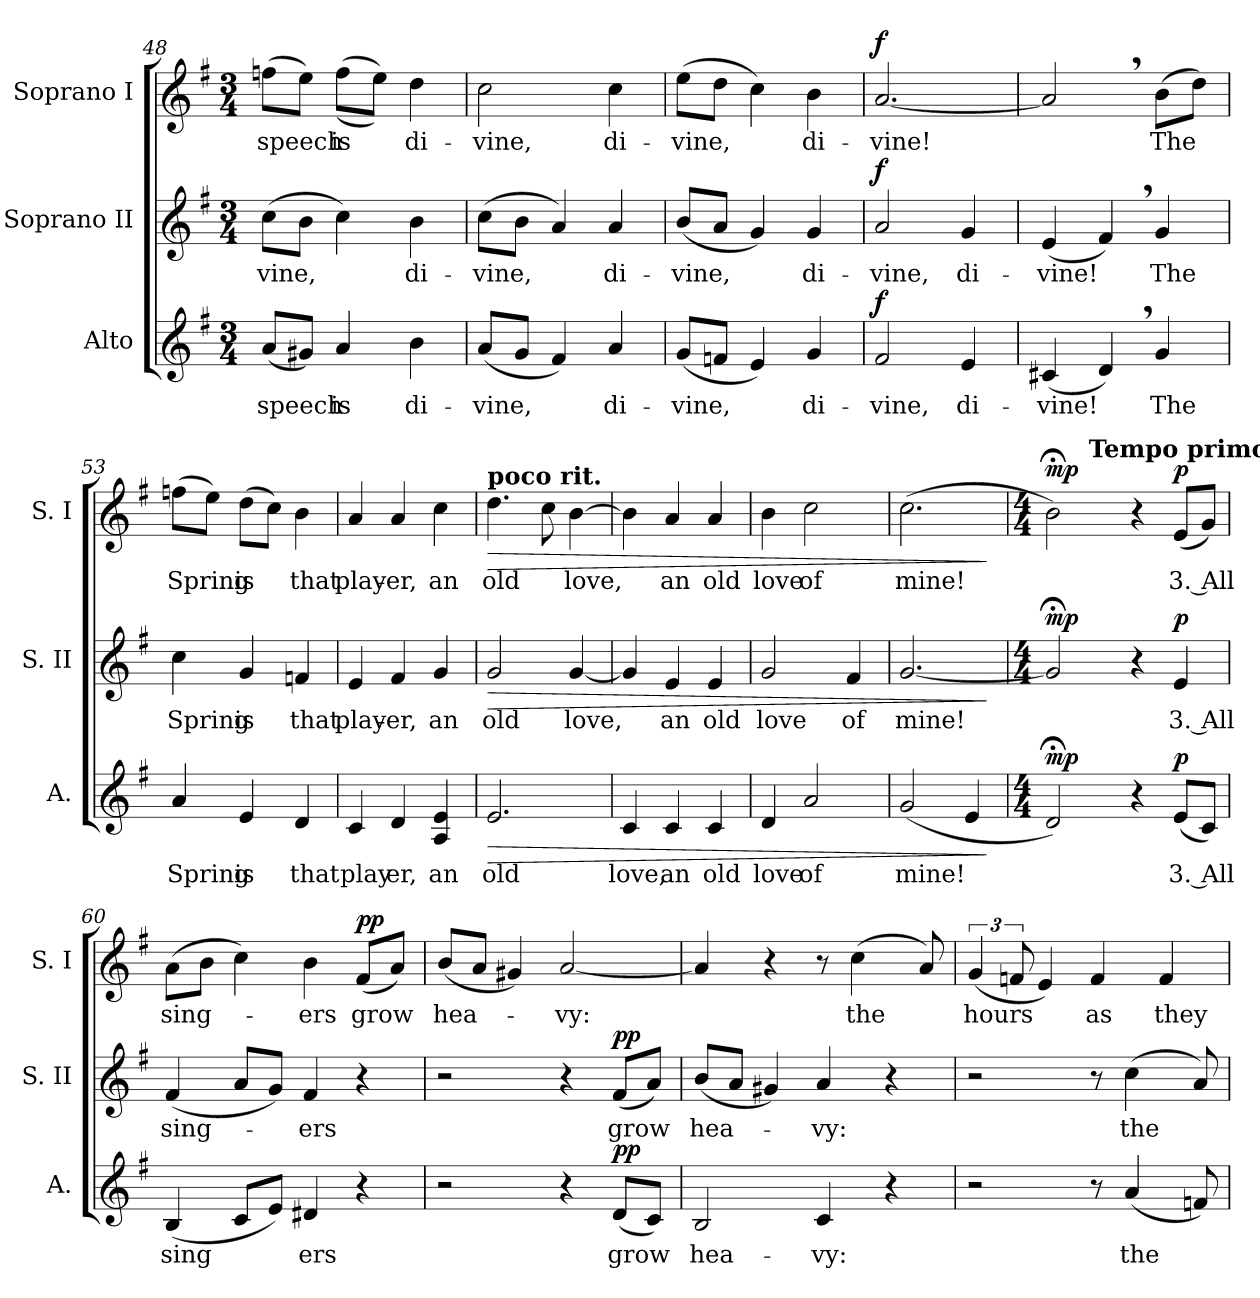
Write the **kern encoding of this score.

**kern	**text	**dynam	**kern	**text	**dynam	**kern	**text	**dynam
*part3	*part3	*part3	*part2	*part2	*part2	*part1	*part1	*part1
*staff3	*staff3	*staff3	*staff2	*staff2	*staff2	*staff1	*staff1	*staff1
*I"Alto	*	*	*I"Soprano II	*	*	*I"Soprano I	*	*
*I'A.	*	*	*I'S. II	*	*	*I'S. I	*	*
*clefG2	*	*	*clefG2	*	*	*clefG2	*	*
*k[f#]	*	*	*k[f#]	*	*	*k[f#]	*	*
*M3/4	*	*	*M3/4	*	*	*M3/4	*	*
=48	=48	=48	=48	=48	=48	=48	=48	=48
!	!LO:LY:b	!	!	!LO:LY:b	!	!	!LO:LY:b	!
(<8a/L	speech	.	(>8cc\L	-vine,	.	(>8ffn\L	speech	.
8g#X/J)	.	.	8b\J	.	.	8ee\J)	.	.
!	!LO:LY:b	!	!	!	!	!	!LO:LY:b	!
4a/	is	.	4cc\)	.	.	(>(>8ff\L	is	.
.	.	.	.	.	.	8ee\J))	.	.
!	!LO:LY:b	!	!	!LO:LY:b	!	!	!LO:LY:b	!
4b\	di-	.	4b\	di-	.	4dd\	di-	.
=49	=49	=49	=49	=49	=49	=49	=49	=49
!	!LO:LY:b	!	!	!LO:LY:b	!	!	!LO:LY:b	!
(<8a/L	-vine,	.	(>8cc\L	-vine,	.	2cc\	-vine,	.
8g/J	.	.	8b\J	.	.	.	.	.
4f#/)	.	.	4a/)	.	.	.	.	.
!	!LO:LY:b	!	!	!LO:LY:b	!	!	!LO:LY:b	!
4a/	di-	.	4a/	di-	.	4cc\	di-	.
=50	=50	=50	=50	=50	=50	=50	=50	=50
!	!LO:LY:b	!	!	!LO:LY:b	!	!	!LO:LY:b	!
(<8g/L	-vine,	.	(<8b/L	-vine,	.	(>8ee\L	-vine,	.
8fn/J	.	.	8a/J	.	.	8dd\J	.	.
4e/)	.	.	4g/)	.	.	4cc\)	.	.
!	!LO:LY:b	!	!	!LO:LY:b	!	!	!LO:LY:b	!
4g/	di-	.	4g/	di-	.	4b\	di-	.
=51	=51	=51	=51	=51	=51	=51	=51	=51
!	!LO:LY:b	!LO:DY:b	!	!LO:LY:b	!LO:DY:b	!	!LO:LY:b	!LO:DY:b
2f#/	-vine,	f	2a/	-vine,	f	[2.a/	-vine!	f
!	!LO:LY:b	!	!	!LO:LY:b	!	!	!	!
4e/	di-	.	4g/	di-	.	.	.	.
=52	=52	=52	=52	=52	=52	=52	=52	=52
!	!LO:LY:b	!	!	!LO:LY:b	!	!	!	!
(<4c#X/	-vine!	.	(<4e/	-vine!	.	2a,/]	.	.
4d,/)	.	.	4f#,/)	.	.	.	.	.
!	!LO:LY:b	!	!	!LO:LY:b	!	!	!LO:LY:b	!
4g/	The	.	4g/	The	.	(>8b\L	The	.
.	.	.	.	.	.	8dd\J)	.	.
=53	=53	=53	=53	=53	=53	=53	=53	=53
!	!LO:LY:b	!	!	!LO:LY:b	!	!	!LO:LY:b	!
4a/	Spring	.	4cc\	Spring	.	(>8ffn\L	Spring	.
.	.	.	.	.	.	8ee\J)	.	.
!	!LO:LY:b	!	!	!LO:LY:b	!	!	!LO:LY:b	!
4e/	is	.	4g/	is	.	(>8dd\L	is	.
.	.	.	.	.	.	8cc\J)	.	.
!	!LO:LY:b	!	!	!LO:LY:b	!	!	!LO:LY:b	!
4d/	that	.	4fn/	that	.	4b\	that	.
!!LO:LB:g=z
=54	=54	=54	=54	=54	=54	=54	=54	=54
!	!LO:LY:b	!	!	!LO:LY:b	!	!	!LO:LY:b	!
4c/	play	.	4e/	play-	.	4a/	play-	.
!	!LO:LY:b	!	!	!LO:LY:b	!	!	!LO:LY:b	!
4d/	er,	.	4f#/	-er,	.	4a/	-er,	.
!	!LO:LY:b	!	!	!LO:LY:b	!	!	!LO:LY:b	!
4A/ 4e/	an	.	4g/	an	.	4cc\	an	.
=55	=55	=55	=55	=55	=55	=55	=55	=55
*	*	*	*	*	*	*MM102	*	*
!	!	!	!	!	!	!LO:TX:B:t=poco rit.	!	!
!	!LO:LY:b	!LO:HP:b	!	!LO:LY:b	!LO:HP:b	!	!LO:LY:b	!LO:HP:b
2.e/	old	>	2g/	old	>	4.dd\	old	>
.	.	.	.	.	.	8cc\	.	.
!	!	!	!	!LO:LY:b	!	!	!LO:LY:b	!
.	.	.	[4g/	love,	.	[4b\	love,	.
=56	=56	=56	=56	=56	=56	=56	=56	=56
*	*	*	*	*	*	*MM99	*	*
!	!LO:LY:b	!	!	!	!	!	!	!
4c/	love,	.	4g/]	.	.	4b\]	.	.
!	!LO:LY:b	!	!	!LO:LY:b	!	!	!LO:LY:b	!
4c/	an	.	4e/	an	.	4a/	an	.
!	!LO:LY:b	!	!	!LO:LY:b	!	!	!LO:LY:b	!
4c/	old	.	4e/	old	.	4a/	old	.
=57	=57	=57	=57	=57	=57	=57	=57	=57
*	*	*	*	*	*	*MM96	*	*
!	!LO:LY:b	!	!	!LO:LY:b	!	!	!LO:LY:b	!
4d/	love	.	2g/	love	.	4b\	love	.
!	!LO:LY:b	!	!	!	!	!	!LO:LY:b	!
2a/	of	.	.	.	.	2cc\	of	.
!	!	!	!	!LO:LY:b	!	!	!	!
.	.	.	4f#/	of	.	.	.	.
=58	=58	=58	=58	=58	=58	=58	=58	=58
*	*	*	*	*	*	*MM93	*	*
!	!LO:LY:b	!	!	!LO:LY:b	!	!	!LO:LY:b	!
(<2g/	mine!	.	[2.g/	mine!	.	(>2.cc\	mine!	.
4e/	.	.	.	.	.	.	.	.
.	.	]	.	.	]	.	.	]
=59	=59	=59	=59	=59	=59	=59	=59	=59
*M4/4	*	*	*M4/4	*	*	*M4/4	*	*
!	!	!LO:DY:b	!	!	!LO:DY:b	!	!	!LO:DY:b
*	*	*	*	*	*	*^	*	*
2d;</)	.	mp	2g;</]	.	mp	2b;<\)	4ryy	.	mp
*	*	*	*	*	*	*MM75	*	*	*
!	!	!	!	!	!	!	!LO:TX:a:B:t=Tempo primo	!	!
.	.	.	.	.	.	.	2.ryy	.	.
4r	.	.	4r	.	.	4r	.	.	.
!	!LO:LY:b	!LO:DY:b	!	!LO:LY:b	!LO:DY:b	!	!	!LO:LY:b	!LO:DY:b
(<8e/L	3. All	p	4e/	3. All	p	(<8e/L	.	3. All	p
8c/J)	.	.	.	.	.	8g/J)	.	.	.
=60	=60	=60	=60	=60	=60	=60	=60	=60	=60
!	!LO:LY:b	!	!	!LO:LY:b	!	!	!	!LO:LY:b	!
*	*	*	*	*	*	*v	*v	*	*
(<4B/	sing	.	(<4f#/	sing-	.	(>8a\L	sing-	.
.	.	.	.	.	.	8b\J	.	.
8c/L	.	.	8a/L	.	.	4cc\)	.	.
8e/J)	.	.	8g/J)	.	.	.	.	.
!	!LO:LY:b	!	!	!LO:LY:b	!	!	!LO:LY:b	!
4d#X/	ers	.	4f#/	-ers	.	4b\	-ers	.
!	!	!	!	!	!	!	!LO:LY:b	!LO:DY:b
4r	.	.	4r	.	.	(<8f#/L	grow	pp
.	.	.	.	.	.	8a/J)	.	.
=61	=61	=61	=61	=61	=61	=61	=61	=61
!	!	!	!	!	!	!	!LO:LY:b	!
2r	.	.	2r	.	.	(<8b/L	hea-	.
.	.	.	.	.	.	8a/J	.	.
.	.	.	.	.	.	4g#X/)	.	.
!	!	!	!	!	!	!	!LO:LY:b	!
4r	.	.	4r	.	.	[2a/	-vy:	.
!	!LO:LY:b	!LO:DY:b	!	!LO:LY:b	!LO:DY:b	!	!	!
(<8d/L	grow	pp	(<8f#/L	grow	pp	.	.	.
8c/J)	.	.	8a/J)	.	.	.	.	.
=62	=62	=62	=62	=62	=62	=62	=62	=62
!	!LO:LY:b	!	!	!LO:LY:b	!	!	!	!
2B/	hea-	.	(<8b/L	hea-	.	4a/]	.	.
.	.	.	8a/J	.	.	.	.	.
.	.	.	4g#X/)	.	.	4r	.	.
!	!LO:LY:b	!	!	!LO:LY:b	!	!	!	!
4c/	-vy:	.	4a/	-vy:	.	8r	.	.
!	!	!	!	!	!	!	!LO:LY:b	!
.	.	.	.	.	.	(>4cc\	the	.
4r	.	.	4r	.	.	.	.	.
.	.	.	.	.	.	8a/)	.	.
!!LO:LB:g=z
=63	=63	=63	=63	=63	=63	=63	=63	=63
!	!	!	!	!	!	!	!LO:LY:b	!
2r	.	.	2r	.	.	(<6g/	hours	.
.	.	.	.	.	.	12fn/	.	.
.	.	.	.	.	.	4e/)	.	.
!	!	!	!	!	!	!	!LO:LY:b	!
8r	.	.	8r	.	.	4f/	as	.
!	!LO:LY:b	!	!	!LO:LY:b	!	!	!	!
(<4a/	the	.	(>4cc\	the	.	.	.	.
!	!	!	!	!	!	!	!LO:LY:b	!
.	.	.	.	.	.	4f/	they	.
8fn/)	.	.	8a/)	.	.	.	.	.
=	=	=	=	=	=	=	=	=
*-	*-	*-	*-	*-	*-	*-	*-	*-
